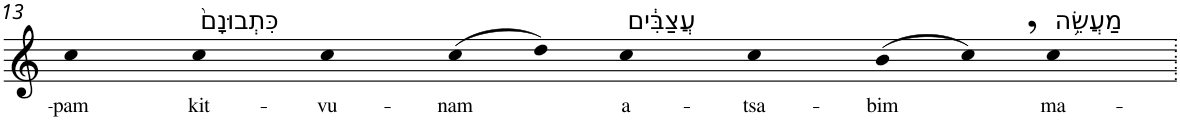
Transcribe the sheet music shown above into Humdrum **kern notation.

**kern	**text
*part1	*part1
*staff1	*staff1
*I"Piano	*
*I'Pno	*
!!LO:PB:g=z
*clefG2	*
*k[]	*
=13	=13
!	!LO:LY:b
4cc	-pam
!LO:TX:a:t=כִּתְבוּנָם֙	!
!	!LO:LY:b
4cc	kit-
!	!LO:LY:b
4cc	-vu-
!	!LO:LY:b
(>8cc	-nam
8dd)	.
!LO:TX:a:t=עֲצַבִּ֔ים	!
!	!LO:LY:b
4cc	a-
!	!LO:LY:b
4cc	-tsa-
!	!LO:LY:b
(>8b	-bim
8cc,)	.
!LO:TX:a:t=מַעֲשֵׂ֥ה	!
!	!LO:LY:b
4cc	ma-
=.	=.
*-	*-
